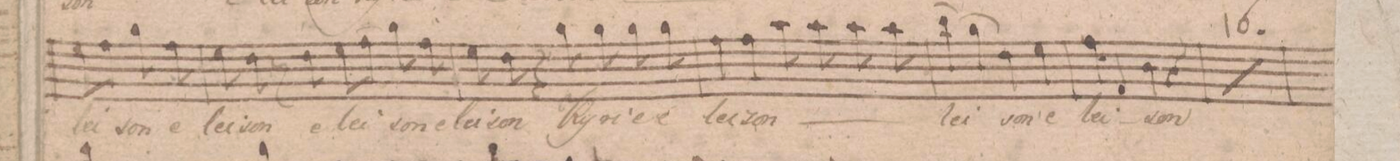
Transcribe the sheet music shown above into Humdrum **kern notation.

**kern	**text
*I"Basso	*
*clefF4	*
*k[f#c#]	*
*met(c)	*
*M4/4	*
8G\L	-lei-
8A\J	.
8B\	-son
8A\	e-
=26	=26
8G\	-lei-
8F#\	-son
8r	.
8F#\	e-
8G\L	-lei-
8A\J	.
8B\	-son
8A\	e-
=27	=27
8G\	-lei-
8F#\	-son
4r	.
8B\	Ky-
8B\	-ri-
8B\	-e
8B\	e-
=28	=28
4A\	-lei-
4A\	-son
8c#\	{Ky-
8c#\	-ri-
8c#\	-e
8c#\	e}-
=29	=29
(4d\	-lei-
&(4B\)	.
4F#\&)	-son
4G\	e-
=30	=30
4A\	-lei-
4AA/	.
4D\	-son
4r	.
=31	=31
1r	.
=32	=32
1r	.
=33	=33
1r	.
=34	=34
1r	.
=35	=35
1r	.
=36	=36
1r	.
=37	=37
1r	.
=38	=38
1r	.
=39	=39
1r	.
=40	=40
1r	.
=41	=41
1r	.
=42	=42
1r	.
=43	=43
1r	.
=44	=44
1r	.
=45	=45
1r	.
=46	=46
1r	.
=47	=47
*-	*-
